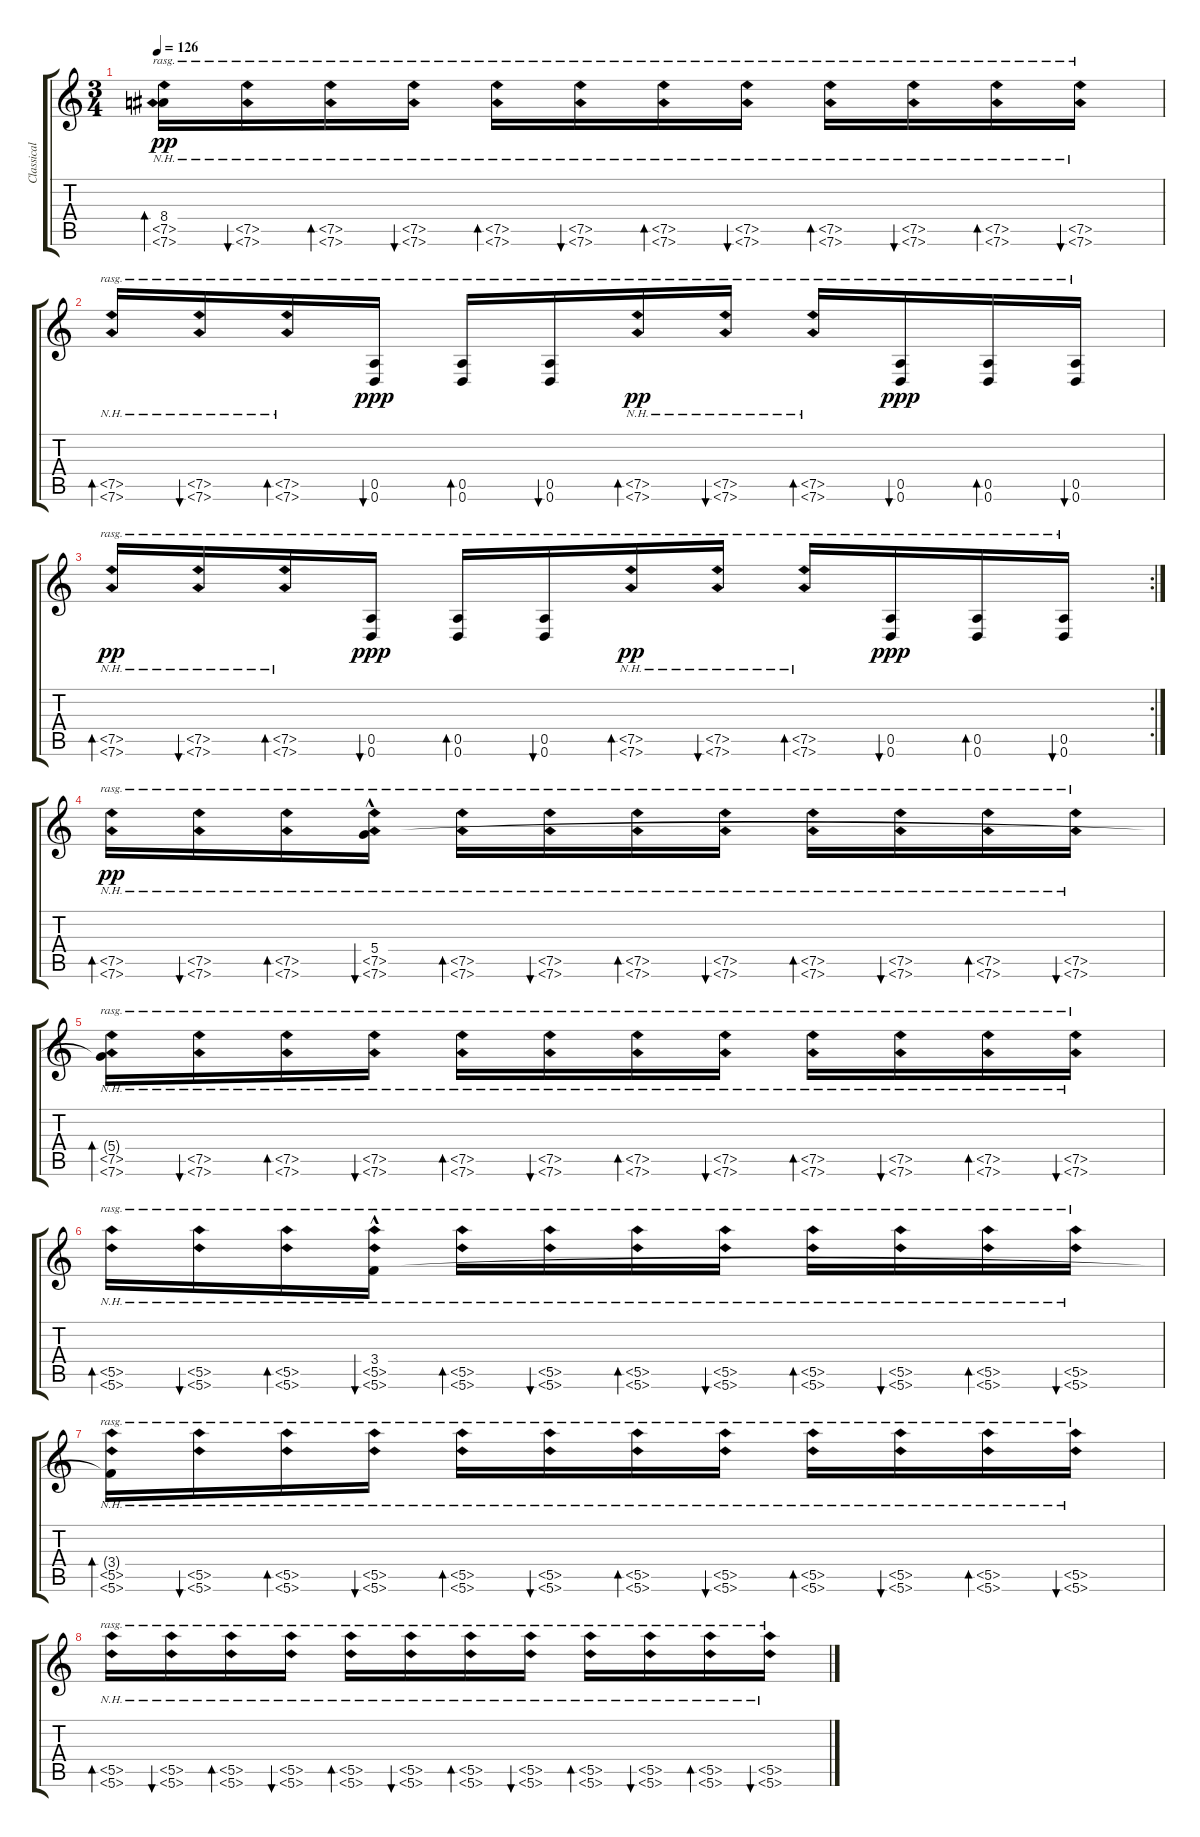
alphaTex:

\track ("Classical guitar" "Classical ") {instrument acousticguitarnylon}
\staff {score tabs}
\tuning (F4 D4 A3 D3 A2 D2) {hide}
\ts (3 4)
\tempo 126
\clef g2
\ks c
(8.4{t} 7.5{nh} 7.6{nh}).16{bd 60 rasg ii dy pp} (7.5{nh} 7.6{nh}).16{bu 480 rasg ii} (7.5{nh} 7.6{nh}).16{bd 480 rasg ii} (7.5{nh} 7.6{nh}).16{bu 480 rasg ii} (7.5{nh} 7.6{nh}).16{bd 480 rasg ii} (7.5{nh} 7.6{nh}).16{bu 480 rasg ii} (7.5{nh} 7.6{nh}).16{bd 480 rasg ii} (7.5{nh} 7.6{nh}).16{bu 480 rasg ii} (7.5{nh} 7.6{nh}).16{bd 480 rasg ii} (7.5{nh} 7.6{nh}).16{bu 480 rasg ii} (7.5{nh} 7.6{nh}).16{bd 480 rasg ii} (7.5{nh} 7.6{nh}).16{bu 480 rasg ii} |
(7.5{nh} 7.6{nh}).16{bd 60 rasg ii} (7.5{nh} 7.6{nh}).16{bu 480 rasg ii} (7.5{nh} 7.6{nh}).16{bd 480 rasg ii} (0.5 0.6).16{bu 480 rasg ii dy ppp} (0.5 0.6).16{bd 480 rasg ii} (0.5 0.6).16{bu 480 rasg ii} (7.5{nh} 7.6{nh}).16{bd 480 rasg ii dy pp} (7.5{nh} 7.6{nh}).16{bu 480 rasg ii} (7.5{nh} 7.6{nh}).16{bd 480 rasg ii} (0.5 0.6).16{bu 480 rasg ii dy ppp} (0.5 0.6).16{bd 480 rasg ii} (0.5 0.6).16{bu 480 rasg ii} |
\rc 2
(7.5{nh} 7.6{nh}).16{bd 60 rasg ii dy pp} (7.5{nh} 7.6{nh}).16{bu 480 rasg ii} (7.5{nh} 7.6{nh}).16{bd 480 rasg ii} (0.5 0.6).16{bu 480 rasg ii dy ppp} (0.5 0.6).16{bd 480 rasg ii} (0.5 0.6).16{bu 480 rasg ii} (7.5{nh} 7.6{nh}).16{bd 480 rasg ii dy pp} (7.5{nh} 7.6{nh}).16{bu 480 rasg ii} (7.5{nh} 7.6{nh}).16{bd 480 rasg ii} (0.5 0.6).16{bu 480 rasg ii dy ppp} (0.5 0.6).16{bd 480 rasg ii} (0.5 0.6).16{bu 480 rasg ii} |
(7.5{nh} 7.6{nh}).16{bd 60 rasg ii dy pp} (7.5{nh} 7.6{nh}).16{bu 480 rasg ii} (7.5{nh} 7.6{nh}).16{bd 480 rasg ii} (5.4{hac} 7.5{nh} 7.6{nh}).16{bu 480 rasg ii} (7.5{nh} 7.6{nh}).16{bd 480 rasg ii} (7.5{nh} 7.6{nh}).16{bu 480 rasg ii} (7.5{nh} 7.6{nh}).16{bd 480 rasg ii} (7.5{nh} 7.6{nh}).16{bu 480 rasg ii} (7.5{nh} 7.6{nh}).16{bd 480 rasg ii} (7.5{nh} 7.6{nh}).16{bu 480 rasg ii} (7.5{nh} 7.6{nh}).16{bd 480 rasg ii} (7.5{nh} 7.6{nh}).16{bu 480 rasg ii} |
(5.4{t} 7.5{nh} 7.6{nh}).16{bd 60 rasg ii} (7.5{nh} 7.6{nh}).16{bu 480 rasg ii} (7.5{nh} 7.6{nh}).16{bd 480 rasg ii} (7.5{nh} 7.6{nh}).16{bu 480 rasg ii} (7.5{nh} 7.6{nh}).16{bd 480 rasg ii} (7.5{nh} 7.6{nh}).16{bu 480 rasg ii} (7.5{nh} 7.6{nh}).16{bd 480 rasg ii} (7.5{nh} 7.6{nh}).16{bu 480 rasg ii} (7.5{nh} 7.6{nh}).16{bd 480 rasg ii} (7.5{nh} 7.6{nh}).16{bu 480 rasg ii} (7.5{nh} 7.6{nh}).16{bd 480 rasg ii} (7.5{nh} 7.6{nh}).16{bu 480 rasg ii} |
(5.5{nh} 5.6{nh}).16{bd 60 rasg ii} (5.5{nh} 5.6{nh}).16{bu 480 rasg ii} (5.5{nh} 5.6{nh}).16{bd 480 rasg ii} (3.4{hac} 5.5{nh} 5.6{nh}).16{bu 480 rasg ii} (5.5{nh} 5.6{nh}).16{bd 480 rasg ii} (5.5{nh} 5.6{nh}).16{bu 480 rasg ii} (5.5{nh} 5.6{nh}).16{bd 480 rasg ii} (5.5{nh} 5.6{nh}).16{bu 480 rasg ii} (5.5{nh} 5.6{nh}).16{bd 480 rasg ii} (5.5{nh} 5.6{nh}).16{bu 480 rasg ii} (5.5{nh} 5.6{nh}).16{bd 480 rasg ii} (5.5{nh} 5.6{nh}).16{bu 480 rasg ii} |
(3.4{t} 5.5{nh} 5.6{nh}).16{bd 60 rasg ii} (5.5{nh} 5.6{nh}).16{bu 480 rasg ii} (5.5{nh} 5.6{nh}).16{bd 480 rasg ii} (5.5{nh} 5.6{nh}).16{bu 480 rasg ii} (5.5{nh} 5.6{nh}).16{bd 480 rasg ii} (5.5{nh} 5.6{nh}).16{bu 480 rasg ii} (5.5{nh} 5.6{nh}).16{bd 480 rasg ii} (5.5{nh} 5.6{nh}).16{bu 480 rasg ii} (5.5{nh} 5.6{nh}).16{bd 480 rasg ii} (5.5{nh} 5.6{nh}).16{bu 480 rasg ii} (5.5{nh} 5.6{nh}).16{bd 480 rasg ii} (5.5{nh} 5.6{nh}).16{bu 480 rasg ii} |
(5.5{nh} 5.6{nh}).16{bd 60 rasg ii} (5.5{nh} 5.6{nh}).16{bu 480 rasg ii} (5.5{nh} 5.6{nh}).16{bd 480 rasg ii} (5.5{nh} 5.6{nh}).16{bu 480 rasg ii} (5.5{nh} 5.6{nh}).16{bd 480 rasg ii} (5.5{nh} 5.6{nh}).16{bu 480 rasg ii} (5.5{nh} 5.6{nh}).16{bd 480 rasg ii} (5.5{nh} 5.6{nh}).16{bu 480 rasg ii} (5.5{nh} 5.6{nh}).16{bd 480 rasg ii} (5.5{nh} 5.6{nh}).16{bu 480 rasg ii} (5.5{nh} 5.6{nh}).16{bd 480 rasg ii} (5.5{nh} 5.6{nh}).16{bu 480 rasg ii}
